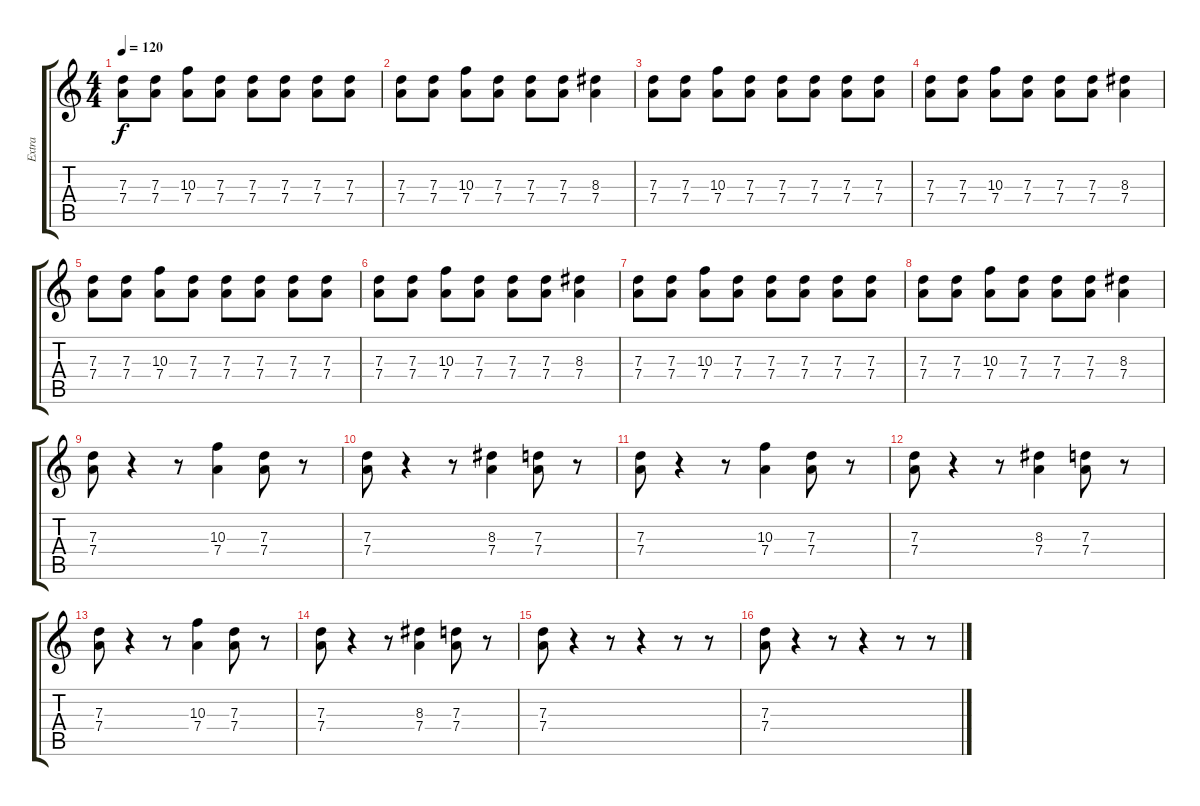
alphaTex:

\track ("Extra" "Extra") {instrument distortionguitar}
\staff {score tabs}
\tuning (E4 B3 G3 D3 A2 E2) {hide}
\ts (4 4)
\tempo 120
\clef g2
\ks c
(7.3 7.4).8{dy f} (7.3 7.4).8 (10.3 7.4).8 (7.3 7.4).8 (7.3 7.4).8 (7.3 7.4).8 (7.3 7.4).8 (7.3 7.4).8 |
(7.3 7.4).8 (7.3 7.4).8 (10.3 7.4).8 (7.3 7.4).8 (7.3 7.4).8 (7.3 7.4).8 (8.3 7.4).4 |
(7.3 7.4).8 (7.3 7.4).8 (10.3 7.4).8 (7.3 7.4).8 (7.3 7.4).8 (7.3 7.4).8 (7.3 7.4).8 (7.3 7.4).8 |
(7.3 7.4).8 (7.3 7.4).8 (10.3 7.4).8 (7.3 7.4).8 (7.3 7.4).8 (7.3 7.4).8 (8.3 7.4).4 |
(7.3 7.4).8 (7.3 7.4).8 (10.3 7.4).8 (7.3 7.4).8 (7.3 7.4).8 (7.3 7.4).8 (7.3 7.4).8 (7.3 7.4).8 |
(7.3 7.4).8 (7.3 7.4).8 (10.3 7.4).8 (7.3 7.4).8 (7.3 7.4).8 (7.3 7.4).8 (8.3 7.4).4 |
(7.3 7.4).8 (7.3 7.4).8 (10.3 7.4).8 (7.3 7.4).8 (7.3 7.4).8 (7.3 7.4).8 (7.3 7.4).8 (7.3 7.4).8 |
(7.3 7.4).8 (7.3 7.4).8 (10.3 7.4).8 (7.3 7.4).8 (7.3 7.4).8 (7.3 7.4).8 (8.3 7.4).4 |
(7.3 7.4).8 r.4 r.8 (10.3 7.4).4 (7.3 7.4).8 r.8 |
(7.3 7.4).8 r.4 r.8 (8.3 7.4).4 (7.3 7.4).8 r.8 |
(7.3 7.4).8 r.4 r.8 (10.3 7.4).4 (7.3 7.4).8 r.8 |
(7.3 7.4).8 r.4 r.8 (8.3 7.4).4 (7.3 7.4).8 r.8 |
(7.3 7.4).8 r.4 r.8 (10.3 7.4).4 (7.3 7.4).8 r.8 |
(7.3 7.4).8 r.4 r.8 (8.3 7.4).4 (7.3 7.4).8 r.8 |
(7.3 7.4).8 r.4 r.8 r.4 r.8 r.8 |
(7.3 7.4).8 r.4 r.8 r.4 r.8 r.8
